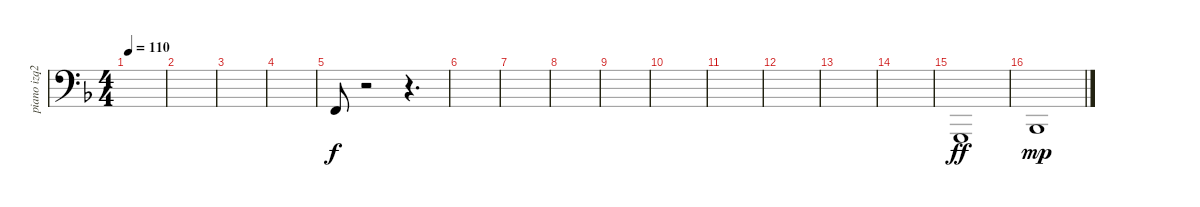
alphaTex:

\track ("piano izq2" "piano izq2") {instrument acousticgrandpiano}
\staff {score}
\tuning (C3 G2 D2 A1 E1 Ab0) {hide}
\ts (4 4)
\tempo 110
\clef f4
\ks f
|
|
|
|
3.3.8 r.2 r.4{d} |
|
|
|
|
|
|
|
|
|
3.5.1{dy ff} |
1.4.1{dy mp}
